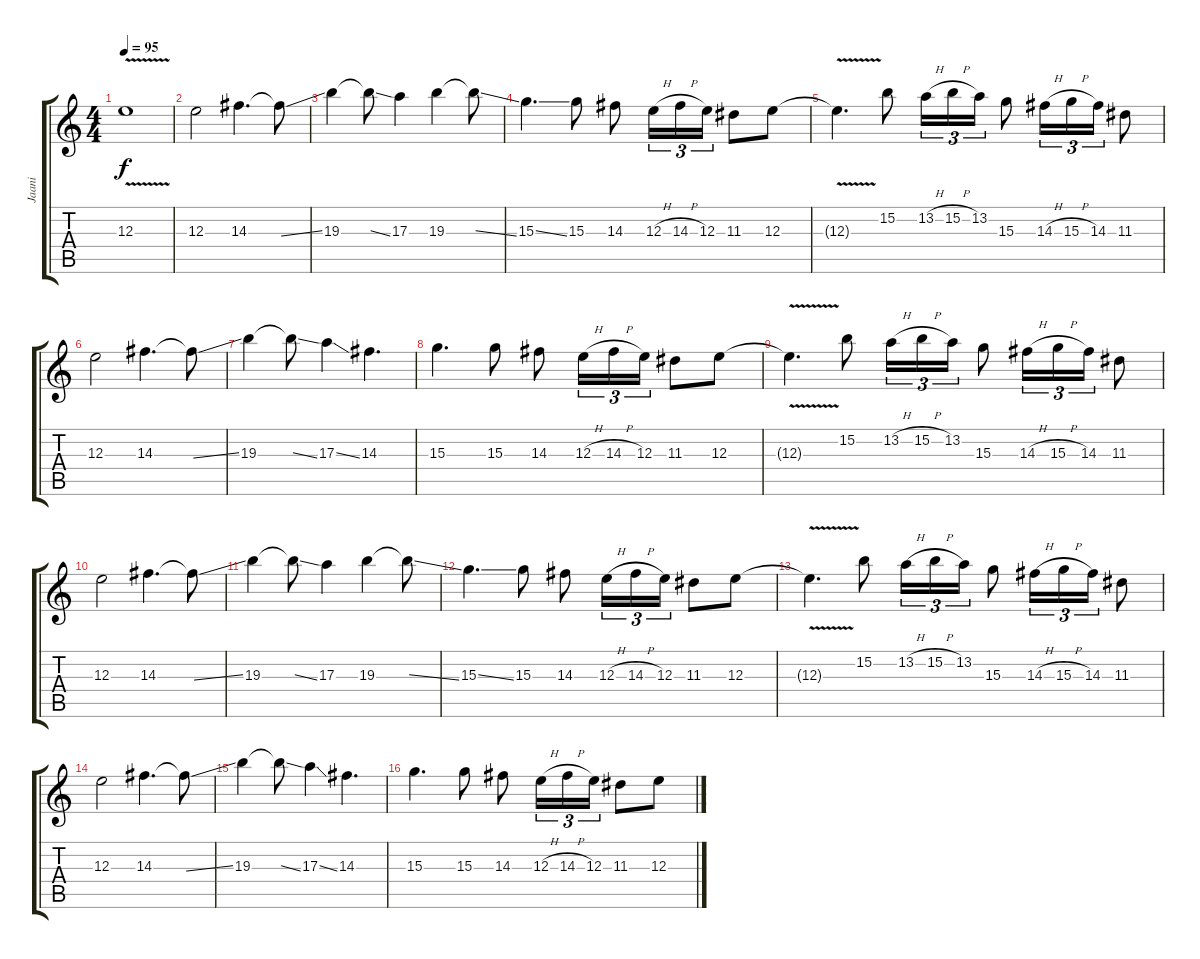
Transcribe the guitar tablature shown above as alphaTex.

\track ("Jaani" "Jaani") {instrument electricguitarclean}
\staff {score tabs}
\tuning (Db4 Ab3 E3 B2 Gb2 B1) {hide}
\ts (4 4)
\tempo 95
\clef g2
\ks c
12.3{v t}.1{dy f} |
12.3.2 14.3.4{d} 14.3{ss t}.8 |
19.3.4 19.3{ss t}.8 17.3.4 19.3.4 19.3{ss t}.8 |
15.3{ss}.4{d} 15.3.8 14.3.8 12.3{h}.16{tu (3 2)} 14.3{h}.16{tu (3 2)} 12.3.16{tu (3 2)} 11.3.8 12.3.8 |
12.3{v t}.4{d} 15.2.8 13.2{h}.16{tu (3 2)} 15.2{h}.16{tu (3 2)} 13.2.16{tu (3 2)} 15.3.8 14.3{h}.16{tu (3 2)} 15.3{h}.16{tu (3 2)} 14.3.16{tu (3 2)} 11.3.8 |
12.3.2 14.3.4{d} 14.3{ss t}.8 |
19.3.4 19.3{ss t}.8 17.3{ss}.4 14.3.4{d} |
15.3.4{d} 15.3.8 14.3.8 12.3{h}.16{tu (3 2)} 14.3{h}.16{tu (3 2)} 12.3.16{tu (3 2)} 11.3.8 12.3.8 |
12.3{v t}.4{d} 15.2.8 13.2{h}.16{tu (3 2)} 15.2{h}.16{tu (3 2)} 13.2.16{tu (3 2)} 15.3.8 14.3{h}.16{tu (3 2)} 15.3{h}.16{tu (3 2)} 14.3.16{tu (3 2)} 11.3.8 |
12.3.2 14.3.4{d} 14.3{ss t}.8 |
19.3.4 19.3{ss t}.8 17.3.4 19.3.4 19.3{ss t}.8 |
15.3{ss}.4{d} 15.3.8 14.3.8 12.3{h}.16{tu (3 2)} 14.3{h}.16{tu (3 2)} 12.3.16{tu (3 2)} 11.3.8 12.3.8 |
12.3{v t}.4{d} 15.2.8 13.2{h}.16{tu (3 2)} 15.2{h}.16{tu (3 2)} 13.2.16{tu (3 2)} 15.3.8 14.3{h}.16{tu (3 2)} 15.3{h}.16{tu (3 2)} 14.3.16{tu (3 2)} 11.3.8 |
12.3.2 14.3.4{d} 14.3{ss t}.8 |
19.3.4 19.3{ss t}.8 17.3{ss}.4 14.3.4{d} |
15.3.4{d} 15.3.8 14.3.8 12.3{h}.16{tu (3 2)} 14.3{h}.16{tu (3 2)} 12.3.16{tu (3 2)} 11.3.8 12.3.8
